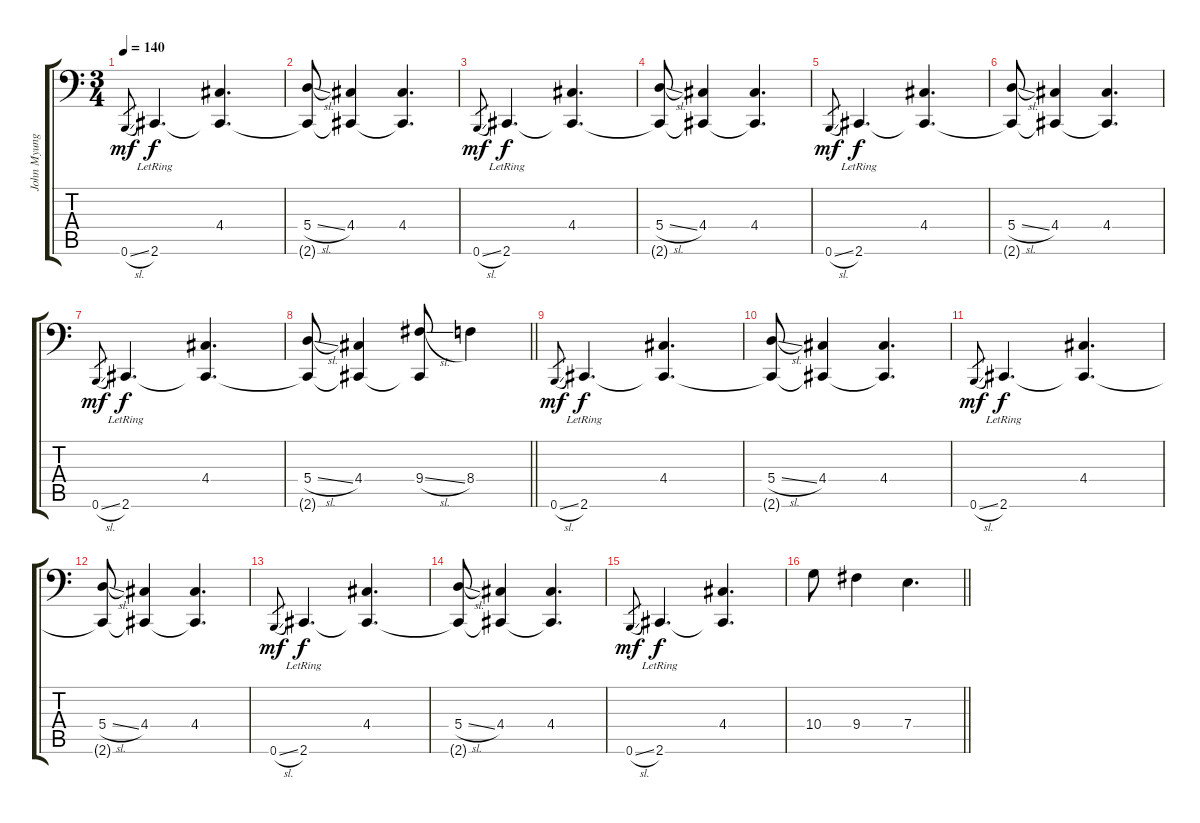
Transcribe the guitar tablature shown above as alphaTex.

\track ("John Myung" "John Myung") {instrument electricbassfinger}
\staff {score tabs}
\tuning (C3 G2 D2 A1 E1 B0) {hide}
\ts (3 4)
\tempo 140
\clef f4
\ks c
0.6{sl}.8{gr dy mf} 2.6{lr}.4{d dy f} (4.4 2.6{t}).4{d} |
(5.4{sl} 2.6{t}).8 (4.4 2.6{t}).4 (4.4 2.6{t}).4{d} |
0.6{sl}.8{gr dy mf} 2.6{lr}.4{d dy f} (4.4 2.6{t}).4{d} |
(5.4{sl} 2.6{t}).8 (4.4 2.6{t}).4 (4.4 2.6{t}).4{d} |
0.6{sl}.8{gr dy mf} 2.6{lr}.4{d dy f} (4.4 2.6{t}).4{d} |
(5.4{sl} 2.6{t}).8 (4.4 2.6{t}).4 (4.4 2.6{t}).4{d} |
0.6{sl}.8{gr dy mf} 2.6{lr}.4{d dy f} (4.4 2.6{t}).4{d} |
\barLineRight lightlight
(5.4{sl} 2.6{t}).8 (4.4 2.6{t}).4 (9.4{sl} 2.6{t}).8 8.4.4 |
0.6{sl}.8{gr dy mf} 2.6{lr}.4{d dy f} (4.4 2.6{t}).4{d} |
(5.4{sl} 2.6{t}).8 (4.4 2.6{t}).4 (4.4 2.6{t}).4{d} |
0.6{sl}.8{gr dy mf} 2.6{lr}.4{d dy f} (4.4 2.6{t}).4{d} |
(5.4{sl} 2.6{t}).8 (4.4 2.6{t}).4 (4.4 2.6{t}).4{d} |
0.6{sl}.8{gr dy mf} 2.6{lr}.4{d dy f} (4.4 2.6{t}).4{d} |
(5.4{sl} 2.6{t}).8 (4.4 2.6{t}).4 (4.4 2.6{t}).4{d} |
0.6{sl}.8{gr dy mf} 2.6{lr}.4{d dy f} (4.4 2.6{t}).4{d} |
\barLineRight lightlight
10.4.8 9.4.4 7.4.4{d}
